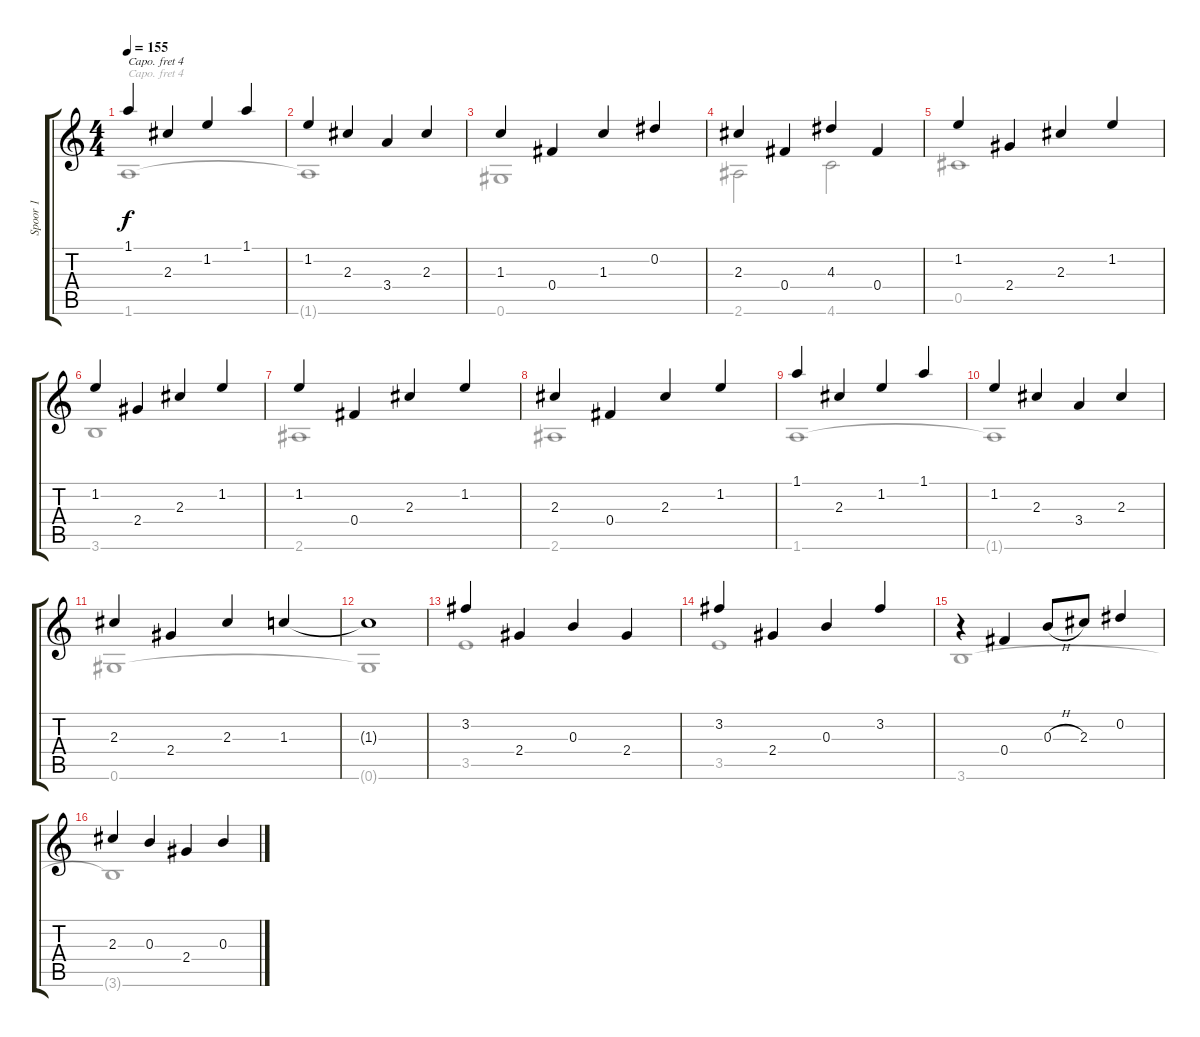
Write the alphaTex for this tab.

\track ("Spoor 1" "Spoor 1") {instrument acousticguitarsteel}
\staff {score tabs}
\capo 4
\tuning (E4 B3 G3 D3 A2 E2) {hide}
\voice
\ts (4 4)
\tempo 155
\clef g2
\ks c
1.1.4{dy f} 2.3.4 1.2.4 1.1.4 |
1.2.4 2.3.4 3.4.4 2.3.4 |
1.3.4 0.4.4 1.3.4 0.2.4 |
2.3.4 0.4.4 4.3.4 0.4.4 |
1.2.4 2.4.4 2.3.4 1.2.4 |
1.2.4 2.4.4 2.3.4 1.2.4 |
1.2.4 0.4.4 2.3.4 1.2.4 |
2.3.4 0.4.4 2.3.4 1.2.4 |
1.1.4 2.3.4 1.2.4 1.1.4 |
1.2.4 2.3.4 3.4.4 2.3.4 |
2.3.4 2.4.4 2.3.4 1.3.4 |
1.3{t}.1 |
3.2.4 2.4.4 0.3.4 2.4.4 |
3.2.4 2.4.4 0.3.4 3.2.4 |
r.4 0.4.4 0.3{h}.8 2.3.8 0.2.4 |
2.3.4 0.3.4 2.4.4 0.3.4
\voice
\clef g2
\ottava regular
\simile none
\ks c
1.6.1{dy f} |
1.6{t}.1 |
0.6.1 |
2.6.2 4.6.2 |
0.5.1 |
3.6.1 |
2.6.1 |
2.6.1 |
1.6.1 |
1.6{t}.1 |
0.6.1 |
0.6{t}.1 |
3.5.1 |
3.5.1 |
3.6.1 |
3.6{t}.1
